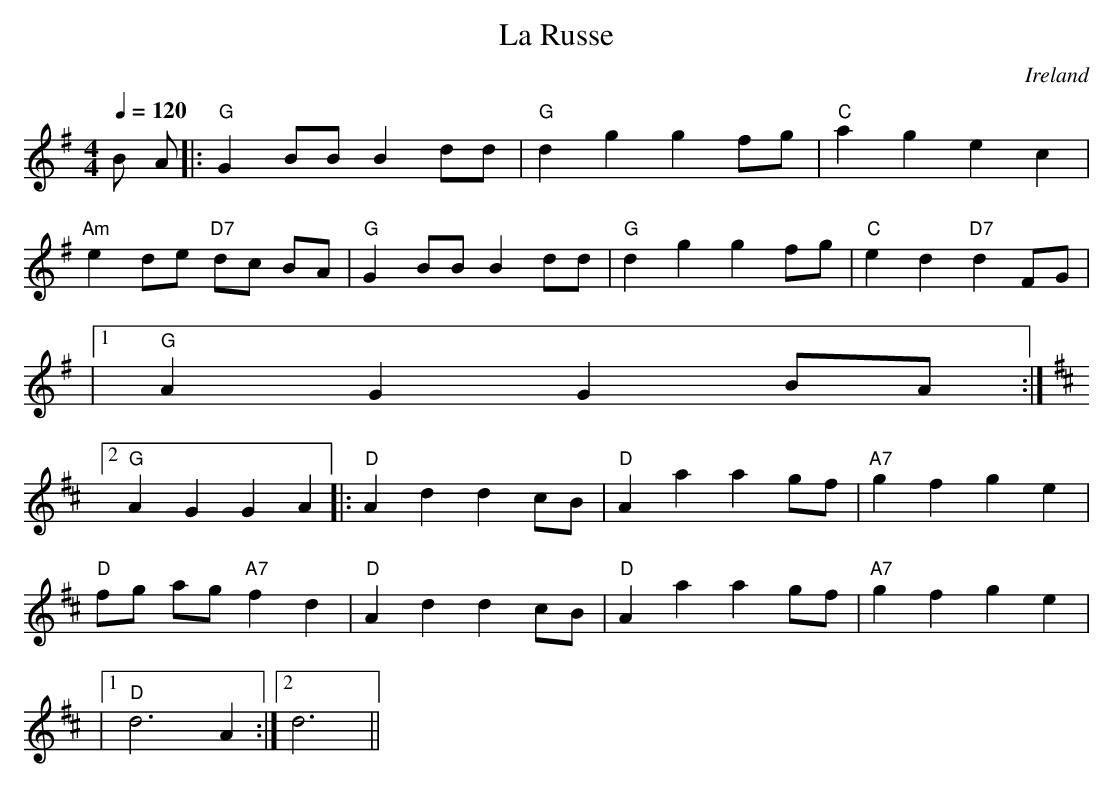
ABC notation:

X:1
T:La Russe
O:Ireland
M:4/4
L:1/8
Q:1/4=120
K:G
V:1
B A |:"G" G2 BB B2 dd |"G" d2 g2 g2 fg |"C" a2 g2 e2 c2 |
"Am" e2 de "D7" dc BA |"G" G2 BB B2 dd |"G" d2 g2 g2 fg |"C" e2 d2 "D7" d2 FG |
|1 "G" A2 G2 G2 BA :|2
K:D
"G" A2 G2 G2 A2 || |:"D" A2 d2 d2 cB |"D" A2 a2 a2 gf |"A7" g2 f2 g2 e2 |
"D" fg ag "A7" f2 d2 |"D" A2 d2 d2 cB |"D" A2 a2 a2 gf |"A7" g2 f2 g2 e2 |
|1 "D" d6 A2 :|2 d6 ||
